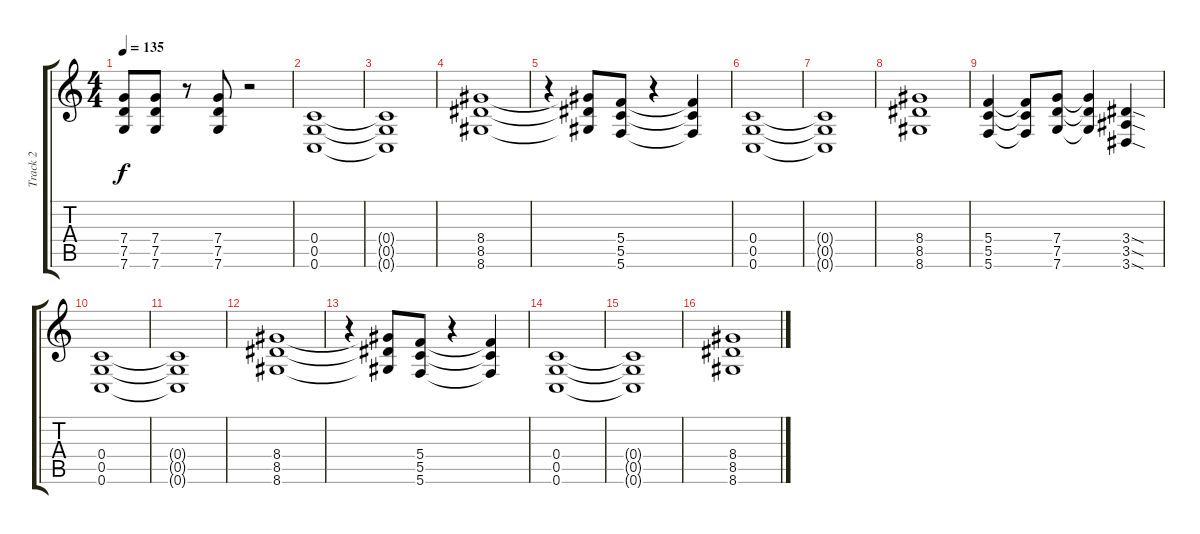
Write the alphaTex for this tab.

\track ("Track 2" "Track 2") {instrument distortionguitar}
\staff {score tabs}
\tuning (D4 A3 F3 C3 G2 C2) {hide}
\ts (4 4)
\tempo 135
\clef g2
\ks c
(7.4 7.5 7.6).8{dy f} (7.4 7.5 7.6).8 r.8 (7.4 7.5 7.6).8 r.2 |
(0.4 0.5 0.6).1 |
(0.4{t} 0.5{t} 0.6{t}).1 |
(8.4 8.5 8.6).1 |
r.4 (8.4{t} 8.5{t} 8.6{t}).8 (5.4 5.5 5.6).8 r.4 (5.4{t} 5.5{t} 5.6{t}).4 |
(0.4 0.5 0.6).1 |
(0.4{t} 0.5{t} 0.6{t}).1 |
(8.4 8.5 8.6).1 |
(5.4 5.5 5.6).4 (5.4{t} 5.5{t} 5.6{t}).8 (7.4 7.5 7.6).8 (7.4{t} 7.5{t} 7.6{t}).4 (3.4{sod} 3.5{sod} 3.6{sod}).4 |
(0.4 0.5 0.6).1 |
(0.4{t} 0.5{t} 0.6{t}).1 |
(8.4 8.5 8.6).1 |
r.4 (8.4{t} 8.5{t} 8.6{t}).8 (5.4 5.5 5.6).8 r.4 (5.4{t} 5.5{t} 5.6{t}).4 |
(0.4 0.5 0.6).1 |
(0.4{t} 0.5{t} 0.6{t}).1 |
(8.4 8.5 8.6).1
